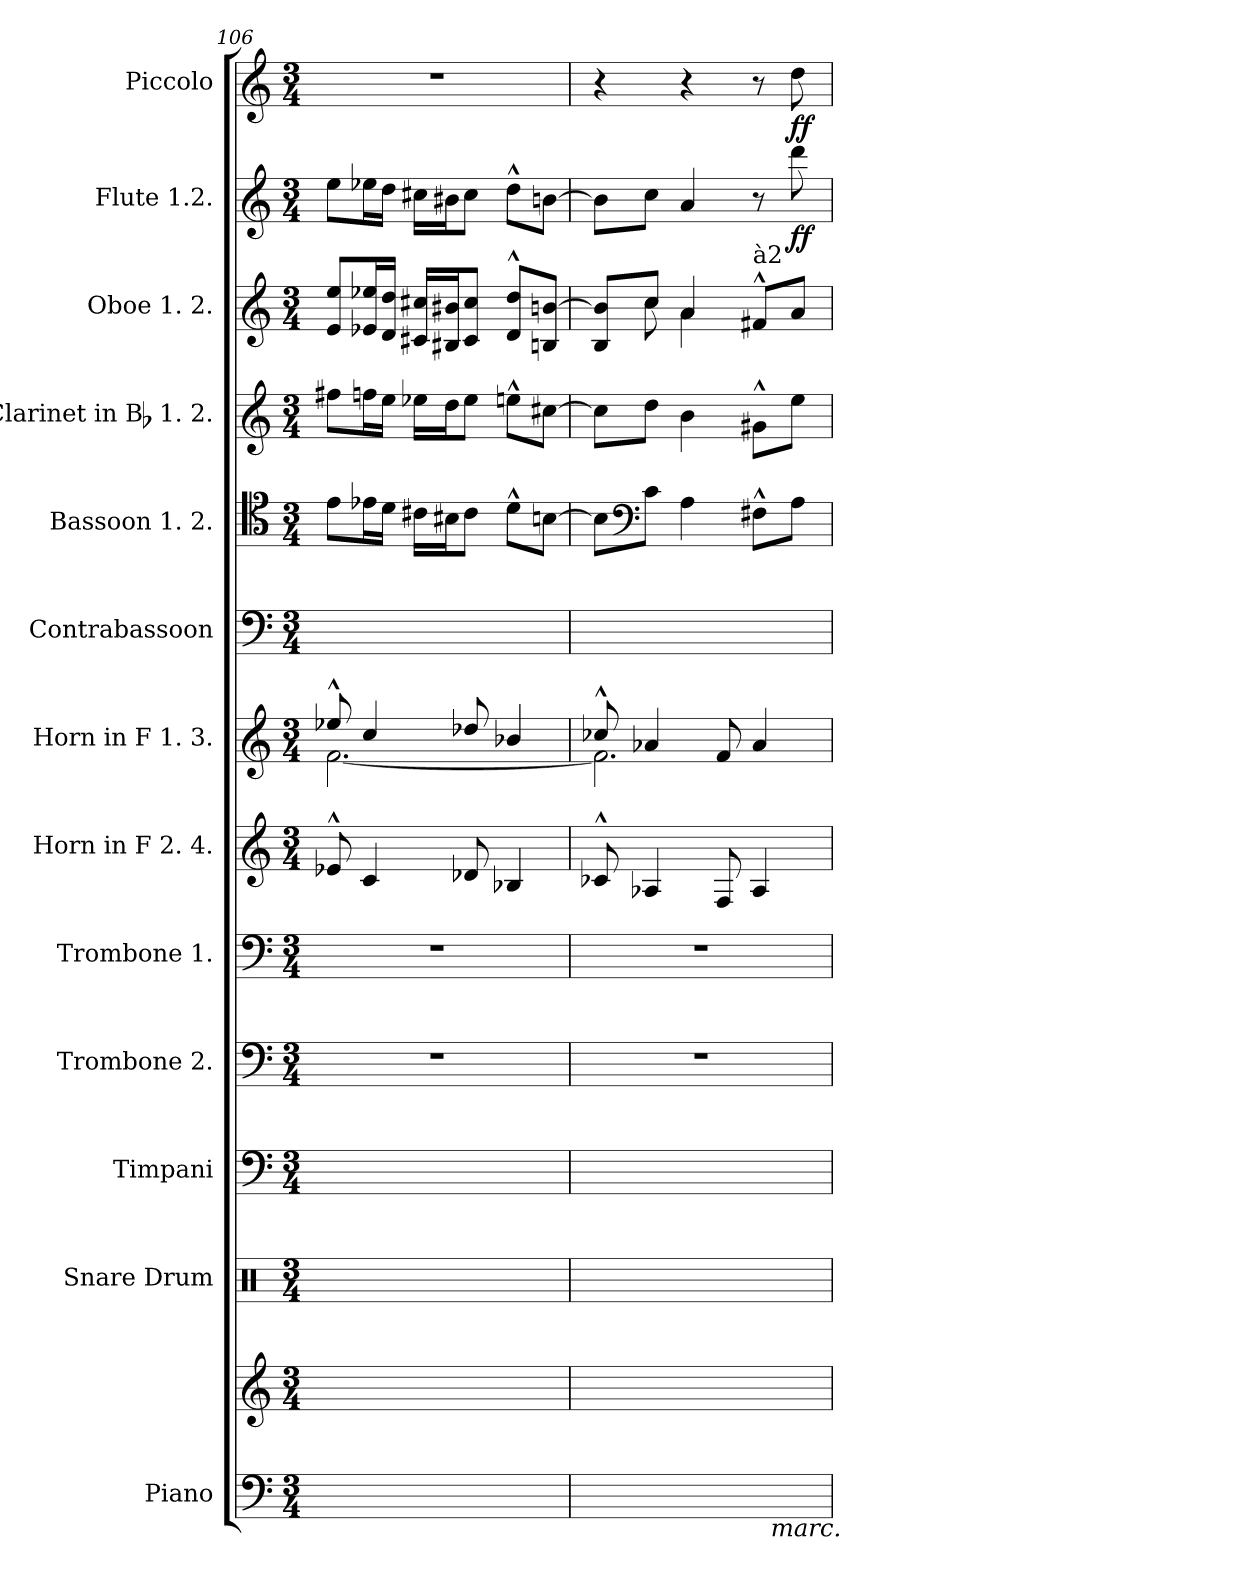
**kern	**kern	**kern	**kern	**kern	**kern	**kern	**kern	**kern	**kern	**kern	**kern	**kern	**dynam	**kern	**dynam
*part13	*part13	*part12	*part11	*part10	*part9	*part8	*part7	*part6	*part5	*part4	*part3	*part2	*part2	*part1	*part1
*staff14	*staff13	*staff12	*staff11	*staff10	*staff9	*staff8	*staff7	*staff6	*staff5	*staff4	*staff3	*staff2	*staff2	*staff1	*staff1
*I"Piano	*	*I"Snare Drum	*I"Timpani	*I"Trombone 2.	*I"Trombone 1.	*I"Horn in F 2. 4.	*I"Horn in F 1. 3.	*I"Contrabassoon	*I"Bassoon 1. 2.	*I"Clarinet in Bb 1. 2.	*I"Oboe 1. 2.	*I"Flute 1.2.	*	*I"Piccolo	*
*I'Pno.	*	*I'S.D.	*I'Timp.	*I'Tbn. 2.	*I'Tbn. 1	*I'Hn. in F 2. 4.	*I'Hn. in F 1. 3.	*I'Cbsn.	*I'Bsn. 1. 2.	*I'Cl. in Bb 1. 2.	*I'Ob. 1. 2.	*I'Fl. 1. 2.	*	*I'Picc.	*
*clefF4	*clefG2	*clefX	*clefF4	*clefF4	*clefF4	*clefG2	*clefG2	*clefF4	*clefC4	*clefG2	*clefG2	*clefG2	*	*clefG2	*
*	*	*	*	*	*	*ITrd4c7	*ITrd4c7	*ITrd7c12	*	*ITrd1c2	*	*	*	*ITrd-7c-12	*
*k[]	*k[]	*k[]	*k[]	*k[]	*k[]	*k[b-]	*k[b-]	*k[]	*k[]	*k[b-e-]	*k[]	*k[]	*	*k[]	*
*M3/4	*M3/4	*M3/4	*M3/4	*M3/4	*M3/4	*M3/4	*M3/4	*M3/4	*M3/4	*M3/4	*M3/4	*M3/4	*	*M3/4	*
=106	=106	=106	=106	=106	=106	=106	=106	=106	=106	=106	=106	=106	=106	=106	=106
*	*	*	*	*	*	*	*^	*	*	*	*	*	*	*	*
8ryy	16ryy	8ryy	4ryy	4%3r	4%3r	8A-X^^	8a-X^^>/	[2.B-\	2.ryy	8e\L	8een\L	8e/ 8ee/L	8ee\L	.	4%3r	.
.	16ryy	.	.	.	.	.	.	.	.	.	.	.	.	.	.	.
8ryy	8ryy	16ryy	.	.	.	4F	4f/	.	.	16e-X\L	16ee-X\L	16e-X/ 16ee-X/L	16ee-X\L	.	.	.
.	.	16ryy	.	.	.	.	.	.	.	16d\JJ	16dd\JJ	16d/ 16dd/JJ	16dd\JJ	.	.	.
8ryy	8ryy	8ryy	4ryy	.	.	.	.	.	.	16c#X\LL	16dd-X\LL	16c#X/ 16cc#X/LL	16cc#X\LL	.	.	.
.	.	.	.	.	.	.	.	.	.	16B#X\J	16cc\J	16B#X/ 16b#X/J	16b#X\J	.	.	.
8ryy	16ryy	16ryy	.	.	.	8G-X	8g-X/	.	.	8c#\J	8dd-\J	8c#/ 8cc#/J	8cc#\J	.	.	.
.	16ryy	16ryy	.	.	.	.	.	.	.	.	.	.	.	.	.	.
8ryy	16ryy	8ryy	8ryy	.	.	4E-X	4e-X/	.	.	8d^^\L	8ddn^^\L	8d^^/ 8dd^^/L	8dd^^\L	.	.	.
.	16ryy	.	.	.	.	.	.	.	.	.	.	.	.	.	.	.
8ryy	8ryy	8ryy	8ryy	.	.	.	.	.	.	[8Bn\J	[8bn\J	8Bn/ [8bn/J	[8bn\J	.	.	.
=107	=107	=107	=107	=107	=107	=107	=107	=107	=107	=107	=107	=107	=107	=107	=107	=107
*	*	*	*	*	*	*	*	*	*	*	*	*^	*	*	*	*
8ryy	8ryy	16ryy	8ryy	4%3r	4%3r	8F-X^^<	8f-X^^>/	2.B-\]	2.ryy	8B\L]	8b\L]	8B/ 8b]/L	8ryy	8b\L]	.	4r	.
.	.	16ryy	.	.	.	.	.	.	.	.	.	.	.	.	.	.	.
*	*	*	*	*	*	*	*	*	*	*clefF4	*	*	*	*	*	*	*
8ryy	8ryy	8ryy	16ryy	.	.	4D-X	4d-X/	.	.	8c\J	8cc\J	8cc/J	8cc	8cc\J	.	.	.
.	.	.	16ryy	.	.	.	.	.	.	.	.	.	.	.	.	.	.
8ryy	8ryy	16ryy	8ryy	.	.	.	.	.	.	4A	4a	4a	4a	4a	.	4r	.
.	.	16ryy	.	.	.	.	.	.	.	.	.	.	.	.	.	.	.
8ryy	16ryy	8ryy	16ryy	.	.	8BB-	8B-/	.	.	.	.	.	.	.	.	.	.
.	16ryy	.	16ryy	.	.	.	.	.	.	.	.	.	.	.	.	.	.
!	!	!	!	!	!	!	!	!	!	!	!	!LO:TX:a:t=à2	!	!	!	!	!
16ryy	8ryy	8ryy	16ryy	.	.	4D-	4d-/	.	.	8F#X^^\L	8f#X^^\L	8f#X^^</L	4ryy	8r	.	8r	.
!LO:TX:b:i:t=marc.	!	!	!	!	!	!	!	!	!	!	!	!	!	!	!	!	!
16ryy	.	.	16ryy	.	.	.	.	.	.	.	.	.	.	.	.	.	.
16ryy	8ryy	8ryy	8ryy	.	.	.	.	.	.	8Ai\J	8ddi\J	8ai/J	.	8dddi	ff	8dddi	ff
16ryy	.	.	.	.	.	.	.	.	.	.	.	.	.	.	.	.	.
*	*	*	*	*	*	*	*v	*v	*	*	*	*v	*v	*	*	*	*
=	=	=	=	=	=	=	=	=	=	=	=	=	=	=	=
*-	*-	*-	*-	*-	*-	*-	*-	*-	*-	*-	*-	*-	*-	*-	*-
